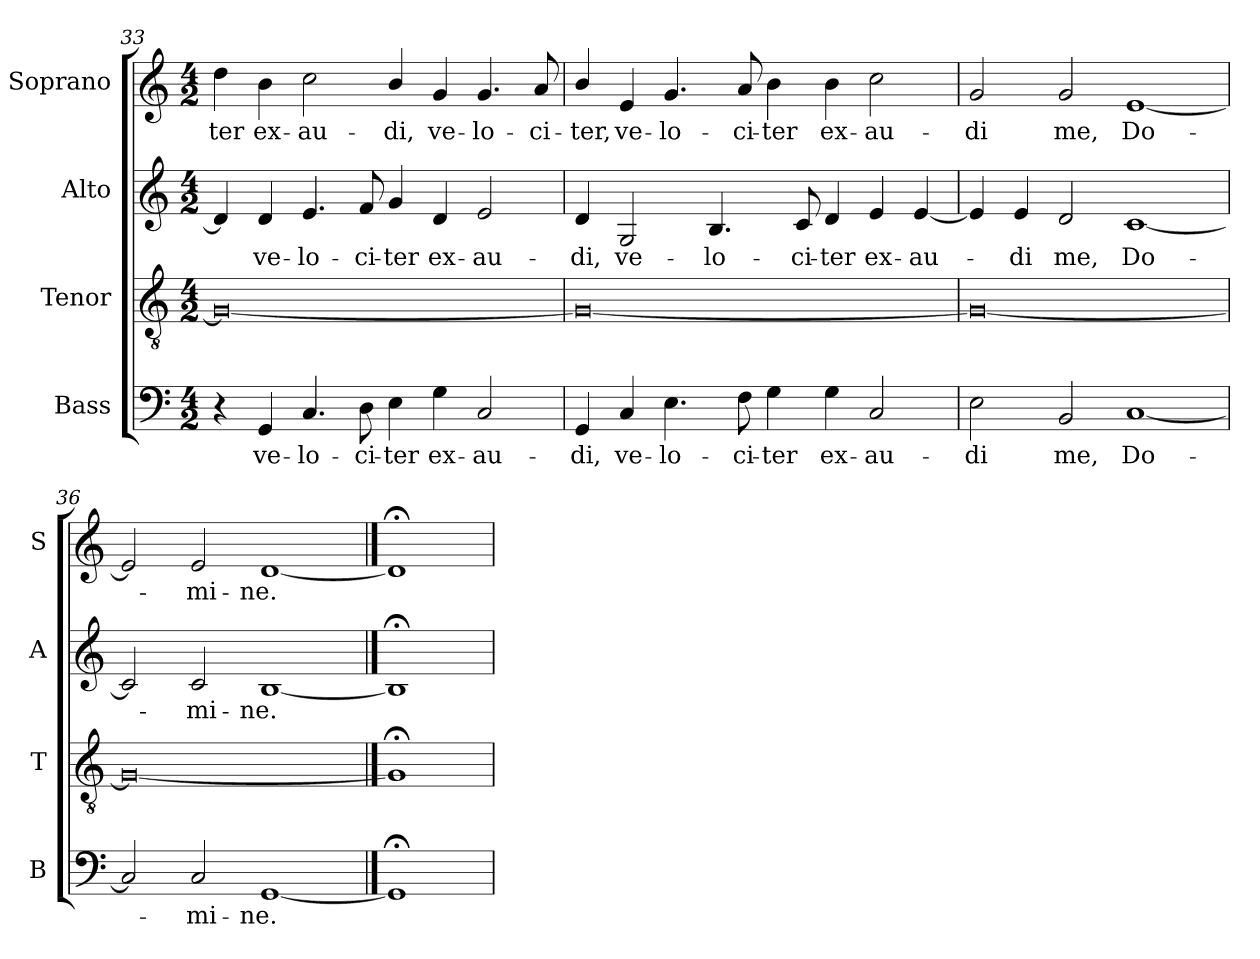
**kern	**text	**kern	**kern	**text	**kern	**text
*part4	*part4	*part3	*part2	*part2	*part1	*part1
*staff4	*staff4	*staff3	*staff2	*staff2	*staff1	*staff1
*I"Bass	*	*I"Tenor	*I"Alto	*	*I"Soprano	*
*I'B	*	*I'T	*I'A	*	*I'S	*
!!LO:LB:g=z
*clefF4	*	*clefGv2	*clefG2	*	*clefG2	*
*k[]	*	*k[]	*k[]	*	*k[]	*
*C:	*	*C:	*C:	*	*C:	*
*M4/2	*	*M4/2	*M4/2	*	*M4/2	*
=33	=33	=33	=33	=33	=33	=33
!	!	!	!	!	!	!LO:LY:b
4r	.	0G_	4d]	.	4dd	-ter
!	!LO:LY:b	!	!	!LO:LY:b	!	!LO:LY:b
4GG	ve-	.	4d	ve-	4b	ex-
!	!LO:LY:b	!	!	!LO:LY:b	!	!LO:LY:b
4.C	-lo-	.	4.e	-lo-	2cc	-au-
!	!LO:LY:b	!	!	!LO:LY:b	!	!
8D	-ci-	.	8f	-ci-	.	.
!	!LO:LY:b	!	!	!LO:LY:b	!	!LO:LY:b
4E	-ter	.	4g	-ter	4b/	-di,
!	!LO:LY:b	!	!	!LO:LY:b	!	!LO:LY:b
4G	ex-	.	4d	ex-	4g	ve-
!	!LO:LY:b	!	!	!LO:LY:b	!	!LO:LY:b
2C/	-au-	.	2e	-au-	4.g	-lo-
!	!	!	!	!	!	!LO:LY:b
.	.	.	.	.	8a	-ci-
=34	=34	=34	=34	=34	=34	=34
!	!LO:LY:b	!	!	!LO:LY:b	!	!LO:LY:b
4GG	-di,	0G_	4d	-di,	4b/	-ter,
!	!LO:LY:b	!	!	!LO:LY:b	!	!LO:LY:b
4C	ve-	.	2G	ve-	4e	ve-
!	!LO:LY:b	!	!	!	!	!LO:LY:b
4.E	-lo-	.	.	.	4.g	-lo-
!	!	!	!	!LO:LY:b	!	!
.	.	.	4.B	-lo-	.	.
!	!LO:LY:b	!	!	!	!	!LO:LY:b
8F	-ci-	.	.	.	8a	-ci-
!	!LO:LY:b	!	!	!	!	!LO:LY:b
4G	-ter	.	.	.	4b	-ter
!	!	!	!	!LO:LY:b	!	!
.	.	.	8c	-ci-	.	.
!	!LO:LY:b	!	!	!LO:LY:b	!	!LO:LY:b
4G	ex-	.	4d	-ter	4b	ex-
!	!LO:LY:b	!	!	!LO:LY:b	!	!LO:LY:b
2C	-au-	.	4e	ex-	2cc	-au-
!	!	!	!	!LO:LY:b	!	!
.	.	.	[4e	-au-	.	.
=35	=35	=35	=35	=35	=35	=35
!	!LO:LY:b	!	!	!	!	!LO:LY:b
2E	-di	0G_	4e]	.	2g	-di
!	!	!	!	!LO:LY:b	!	!
.	.	.	4e	di	.	.
!	!LO:LY:b	!	!	!LO:LY:b	!	!LO:LY:b
2BB	me,	.	2d	me,	2g	me,
!	!LO:LY:b	!	!	!LO:LY:b	!	!LO:LY:b
[1C/	Do-	.	[1c	Do-	[1e	Do-
=36	=36	=36	=36	=36	=36	=36
2C/]	.	0G_	2c]	.	2e]	.
!	!LO:LY:b	!	!	!LO:LY:b	!	!LO:LY:b
2C/	mi-	.	2c	mi-	2e	mi-
!	!LO:LY:b	!	!	!LO:LY:b	!	!LO:LY:b
[1GG	-ne.	.	[1B	-ne.	[1d	-ne.
==37	==37	==37	==37	==37	==37	==37
1GG;<]	.	1G;<]	1B;<]	.	1d;<]	.
=	=	=	=	=	=	=
*-	*-	*-	*-	*-	*-	*-
